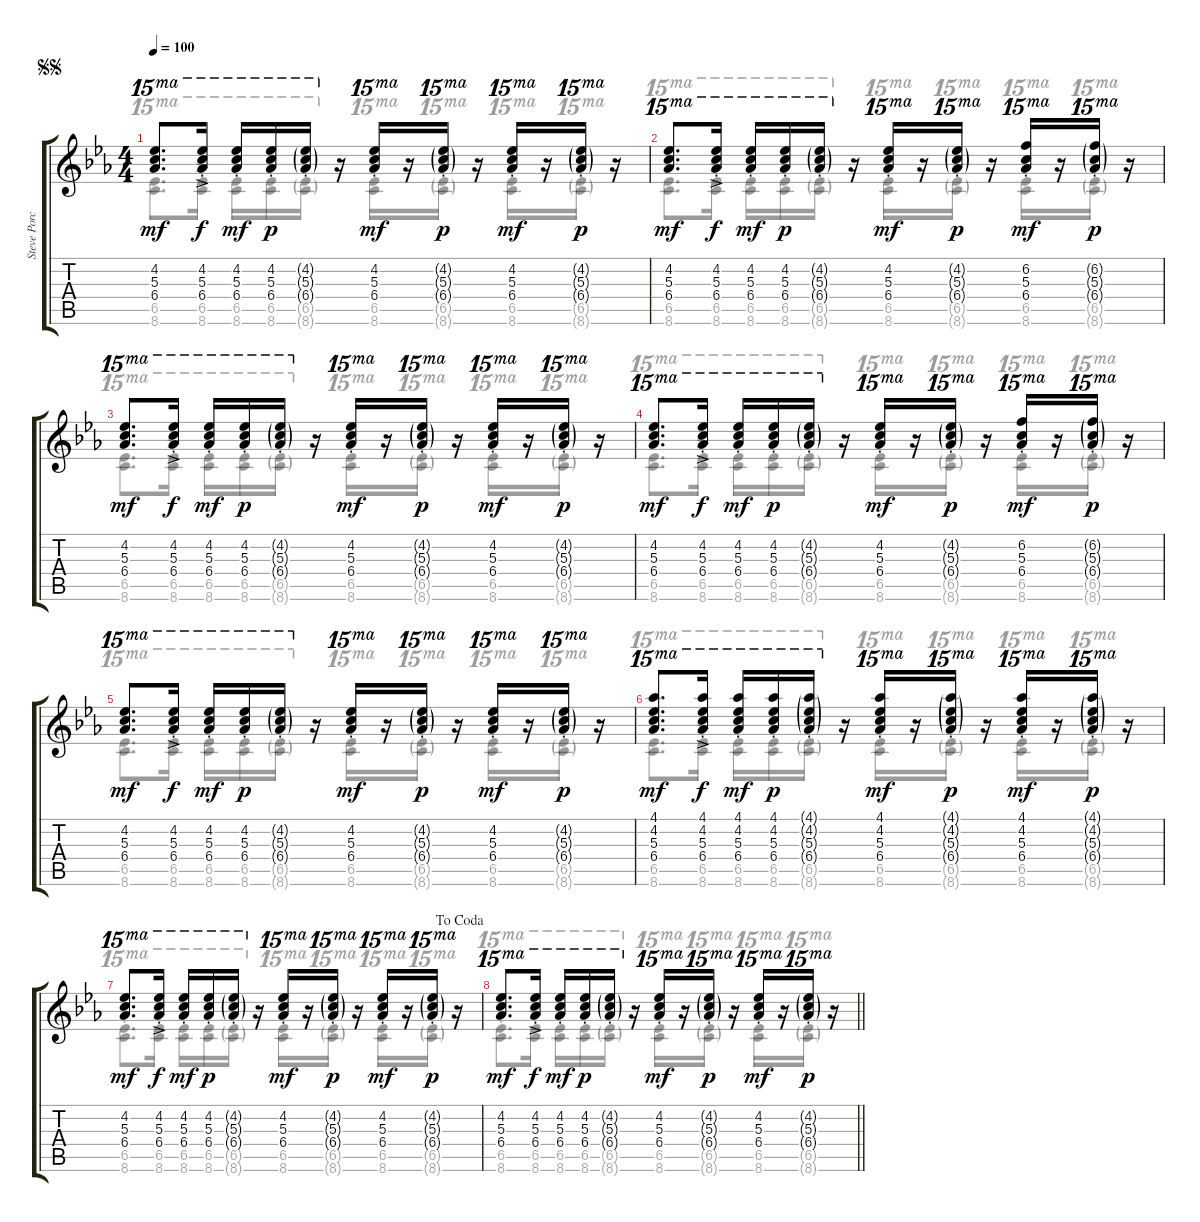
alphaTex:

\track ("Steve Porcaro-2" "Steve Porc") {instrument rockorgan}
\staff {score tabs}
\tuning (E7 B6 G6 D6 A5 E5) {hide}
\voice
\ts (4 4)
\jump segnosegno
\tempo 100
\clef g2
\ks eb
(4.2 5.3 6.4).8{d ot 15ma dy mf} (4.2{ac st} 5.3{ac st} 6.4{ac st}).16{ot 15ma dy f} (4.2{st} 5.3{st} 6.4{st}).16{ot 15ma dy mf} (4.2{st} 5.3{st} 6.4{st}).16{ot 15ma dy p} (4.2{g st} 5.3{g st} 6.4{g st}).16{ot 15ma} r.16 (4.2{st} 5.3{st} 6.4{st}).16{ot 15ma dy mf} r.16 (4.2{g st} 5.3{g st} 6.4{g st}).16{ot 15ma dy p} r.16 (4.2{st} 5.3{st} 6.4{st}).16{ot 15ma dy mf} r.16 (4.2{g st} 5.3{g st} 6.4{g st}).16{ot 15ma dy p} r.16 |
(4.2 5.3 6.4).8{d ot 15ma dy mf} (4.2{ac st} 5.3{ac st} 6.4{ac st}).16{ot 15ma dy f} (4.2{st} 5.3{st} 6.4{st}).16{ot 15ma dy mf} (4.2{st} 5.3{st} 6.4{st}).16{ot 15ma dy p} (4.2{g st} 5.3{g st} 6.4{g st}).16{ot 15ma} r.16 (4.2{st} 5.3{st} 6.4{st}).16{ot 15ma dy mf} r.16 (4.2{g st} 5.3{g st} 6.4{g st}).16{ot 15ma dy p} r.16 (6.2{st} 5.3{st} 6.4{st}).16{ot 15ma dy mf} r.16 (6.2{g st} 5.3{g st} 6.4{g st}).16{ot 15ma dy p} r.16 |
(4.2 5.3 6.4).8{d ot 15ma dy mf} (4.2{ac st} 5.3{ac st} 6.4{ac st}).16{ot 15ma dy f} (4.2{st} 5.3{st} 6.4{st}).16{ot 15ma dy mf} (4.2{st} 5.3{st} 6.4{st}).16{ot 15ma dy p} (4.2{g st} 5.3{g st} 6.4{g st}).16{ot 15ma} r.16 (4.2{st} 5.3{st} 6.4{st}).16{ot 15ma dy mf} r.16 (4.2{g st} 5.3{g st} 6.4{g st}).16{ot 15ma dy p} r.16 (4.2{st} 5.3{st} 6.4{st}).16{ot 15ma dy mf} r.16 (4.2{g st} 5.3{g st} 6.4{g st}).16{ot 15ma dy p} r.16 |
(4.2 5.3 6.4).8{d ot 15ma dy mf} (4.2{ac st} 5.3{ac st} 6.4{ac st}).16{ot 15ma dy f} (4.2{st} 5.3{st} 6.4{st}).16{ot 15ma dy mf} (4.2{st} 5.3{st} 6.4{st}).16{ot 15ma dy p} (4.2{g st} 5.3{g st} 6.4{g st}).16{ot 15ma} r.16 (4.2{st} 5.3{st} 6.4{st}).16{ot 15ma dy mf} r.16 (4.2{g st} 5.3{g st} 6.4{g st}).16{ot 15ma dy p} r.16 (6.2{st} 5.3{st} 6.4{st}).16{ot 15ma dy mf} r.16 (6.2{g st} 5.3{g st} 6.4{g st}).16{ot 15ma dy p} r.16 |
(4.2 5.3 6.4).8{d ot 15ma dy mf} (4.2{ac st} 5.3{ac st} 6.4{ac st}).16{ot 15ma dy f} (4.2{st} 5.3{st} 6.4{st}).16{ot 15ma dy mf} (4.2{st} 5.3{st} 6.4{st}).16{ot 15ma dy p} (4.2{g st} 5.3{g st} 6.4{g st}).16{ot 15ma} r.16 (4.2{st} 5.3{st} 6.4{st}).16{ot 15ma dy mf} r.16 (4.2{g st} 5.3{g st} 6.4{g st}).16{ot 15ma dy p} r.16 (4.2{st} 5.3{st} 6.4{st}).16{ot 15ma dy mf} r.16 (4.2{g st} 5.3{g st} 6.4{g st}).16{ot 15ma dy p} r.16 |
(4.1 4.2 5.3 6.4).8{d ot 15ma dy mf} (4.1{ac st} 4.2{ac st} 5.3{ac st} 6.4{ac st}).16{ot 15ma dy f} (4.1{st} 4.2{st} 5.3{st} 6.4{st}).16{ot 15ma dy mf} (4.1{st} 4.2{st} 5.3{st} 6.4{st}).16{ot 15ma dy p} (4.1{g st} 4.2{g st} 5.3{g st} 6.4{g st}).16{ot 15ma} r.16 (4.1{st} 4.2{st} 5.3{st} 6.4{st}).16{ot 15ma dy mf} r.16 (4.1{g st} 4.2{g st} 5.3{g st} 6.4{g st}).16{ot 15ma dy p} r.16 (4.1{st} 4.2{st} 5.3{st} 6.4{st}).16{ot 15ma dy mf} r.16 (4.1{g st} 4.2{g st} 5.3{g st} 6.4{g st}).16{ot 15ma dy p} r.16 |
\jump dacoda
(4.2 5.3 6.4).8{d ot 15ma dy mf} (4.2{ac st} 5.3{ac st} 6.4{ac st}).16{ot 15ma dy f} (4.2{st} 5.3{st} 6.4{st}).16{ot 15ma dy mf} (4.2{st} 5.3{st} 6.4{st}).16{ot 15ma dy p} (4.2{g st} 5.3{g st} 6.4{g st}).16{ot 15ma} r.16 (4.2{st} 5.3{st} 6.4{st}).16{ot 15ma dy mf} r.16 (4.2{g st} 5.3{g st} 6.4{g st}).16{ot 15ma dy p} r.16 (4.2{st} 5.3{st} 6.4{st}).16{ot 15ma dy mf} r.16 (4.2{g st} 5.3{g st} 6.4{g st}).16{ot 15ma dy p} r.16 |
\barLineRight lightlight
(4.2 5.3 6.4).8{d ot 15ma dy mf} (4.2{ac st} 5.3{ac st} 6.4{ac st}).16{ot 15ma dy f} (4.2{st} 5.3{st} 6.4{st}).16{ot 15ma dy mf} (4.2{st} 5.3{st} 6.4{st}).16{ot 15ma dy p} (4.2{g st} 5.3{g st} 6.4{g st}).16{ot 15ma} r.16 (4.2{st} 5.3{st} 6.4{st}).16{ot 15ma dy mf} r.16 (4.2{g st} 5.3{g st} 6.4{g st}).16{ot 15ma dy p} r.16 (4.2{st} 5.3{st} 6.4{st}).16{ot 15ma dy mf} r.16 (4.2{g st} 5.3{g st} 6.4{g st}).16{ot 15ma dy p} r.16
\voice
\clef g2
\ottava regular
\simile none
\ks eb
(6.5 8.6).8{d ot 15ma dy mf} (6.5{ac st} 8.6{ac st}).16{ot 15ma dy f} (6.5{st} 8.6{st}).16{ot 15ma dy mf} (6.5{st} 8.6{st}).16{ot 15ma dy p} (6.5{g st} 8.6{g st}).16{ot 15ma} r.16 (6.5{st} 8.6{st}).16{ot 15ma dy mf} r.16 (6.5{g st} 8.6{g st}).16{ot 15ma dy p} r.16 (6.5{st} 8.6{st}).16{ot 15ma dy mf} r.16 (6.5{g st} 8.6{g st}).16{ot 15ma dy p} r.16 |
(6.5 8.6).8{d ot 15ma dy mf} (6.5{ac st} 8.6{ac st}).16{ot 15ma dy f} (6.5{st} 8.6{st}).16{ot 15ma dy mf} (6.5{st} 8.6{st}).16{ot 15ma dy p} (6.5{g st} 8.6{g st}).16{ot 15ma} r.16 (6.5{st} 8.6{st}).16{ot 15ma dy mf} r.16 (6.5{g st} 8.6{g st}).16{ot 15ma dy p} r.16 (6.5{st} 8.6{st}).16{ot 15ma dy mf} r.16 (6.5{g st} 8.6{g st}).16{ot 15ma dy p} r.16 |
(6.5 8.6).8{d ot 15ma dy mf} (6.5{ac st} 8.6{ac st}).16{ot 15ma dy f} (6.5{st} 8.6{st}).16{ot 15ma dy mf} (6.5{st} 8.6{st}).16{ot 15ma dy p} (6.5{g st} 8.6{g st}).16{ot 15ma} r.16 (6.5{st} 8.6{st}).16{ot 15ma dy mf} r.16 (6.5{g st} 8.6{g st}).16{ot 15ma dy p} r.16 (6.5{st} 8.6{st}).16{ot 15ma dy mf} r.16 (6.5{g st} 8.6{g st}).16{ot 15ma dy p} r.16 |
(6.5 8.6).8{d ot 15ma dy mf} (6.5{ac st} 8.6{ac st}).16{ot 15ma dy f} (6.5{st} 8.6{st}).16{ot 15ma dy mf} (6.5{st} 8.6{st}).16{ot 15ma dy p} (6.5{g st} 8.6{g st}).16{ot 15ma} r.16 (6.5{st} 8.6{st}).16{ot 15ma dy mf} r.16 (6.5{g st} 8.6{g st}).16{ot 15ma dy p} r.16 (6.5{st} 8.6{st}).16{ot 15ma dy mf} r.16 (6.5{g st} 8.6{g st}).16{ot 15ma dy p} r.16 |
(6.5 8.6).8{d ot 15ma dy mf} (6.5{ac st} 8.6{ac st}).16{ot 15ma dy f} (6.5{st} 8.6{st}).16{ot 15ma dy mf} (6.5{st} 8.6{st}).16{ot 15ma dy p} (6.5{g st} 8.6{g st}).16{ot 15ma} r.16 (6.5{st} 8.6{st}).16{ot 15ma dy mf} r.16 (6.5{g st} 8.6{g st}).16{ot 15ma dy p} r.16 (6.5{st} 8.6{st}).16{ot 15ma dy mf} r.16 (6.5{g st} 8.6{g st}).16{ot 15ma dy p} r.16 |
(6.5 8.6).8{d ot 15ma dy mf} (6.5{ac st} 8.6{ac st}).16{ot 15ma dy f} (6.5{st} 8.6{st}).16{ot 15ma dy mf} (6.5{st} 8.6{st}).16{ot 15ma dy p} (6.5{g st} 8.6{g st}).16{ot 15ma} r.16 (6.5{st} 8.6{st}).16{ot 15ma dy mf} r.16 (6.5{g st} 8.6{g st}).16{ot 15ma dy p} r.16 (6.5{st} 8.6{st}).16{ot 15ma dy mf} r.16 (6.5{g st} 8.6{g st}).16{ot 15ma dy p} r.16 |
(6.5{st} 8.6{st}).8{d ot 15ma dy mf} (6.5{ac st} 8.6{ac st}).16{ot 15ma dy f} (6.5{st} 8.6{st}).16{ot 15ma dy mf} (6.5{st} 8.6{st}).16{ot 15ma dy p} (6.5{g st} 8.6{g st}).16{ot 15ma} r.16 (6.5{st} 8.6{st}).16{ot 15ma dy mf} r.16 (6.5{g st} 8.6{g st}).16{ot 15ma dy p} r.16 (6.5{st} 8.6{st}).16{ot 15ma dy mf} r.16 (6.5{g st} 8.6{g st}).16{ot 15ma dy p} r.16 |
\barLineRight lightlight
(6.5{st} 8.6{st}).8{d ot 15ma dy mf} (6.5{ac st} 8.6{ac st}).16{ot 15ma dy f} (6.5{st} 8.6{st}).16{ot 15ma dy mf} (6.5{st} 8.6{st}).16{ot 15ma dy p} (6.5{g st} 8.6{g st}).16{ot 15ma} r.16 (6.5{st} 8.6{st}).16{ot 15ma dy mf} r.16 (6.5{g st} 8.6{g st}).16{ot 15ma dy p} r.16 (6.5{st} 8.6{st}).16{ot 15ma dy mf} r.16 (6.5{g st} 8.6{g st}).16{ot 15ma dy p} r.16
